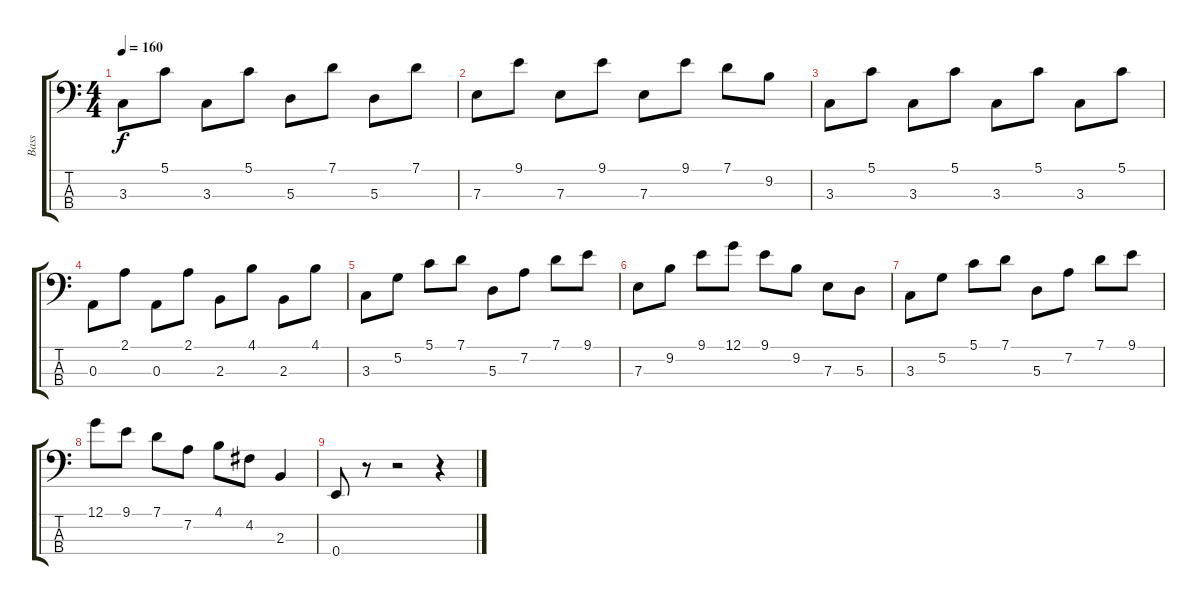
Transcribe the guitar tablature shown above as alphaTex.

\track ("Bass" "Bass") {instrument electricbassfinger}
\staff {score tabs}
\tuning (G2 D2 A1 E1) {hide}
\ts (4 4)
\tempo 160
\clef f4
\ks c
3.3.8{dy f} 5.1.8 3.3.8 5.1.8 5.3.8 7.1.8 5.3.8 7.1.8 |
7.3.8 9.1.8 7.3.8 9.1.8 7.3.8 9.1.8 7.1.8 9.2.8 |
3.3.8 5.1.8 3.3.8 5.1.8 3.3.8 5.1.8 3.3.8 5.1.8 |
0.3.8 2.1.8 0.3.8 2.1.8 2.3.8 4.1.8 2.3.8 4.1.8 |
3.3.8 5.2.8 5.1.8 7.1.8 5.3.8 7.2.8 7.1.8 9.1.8 |
7.3.8 9.2.8 9.1.8 12.1.8 9.1.8 9.2.8 7.3.8 5.3.8 |
3.3.8 5.2.8 5.1.8 7.1.8 5.3.8 7.2.8 7.1.8 9.1.8 |
12.1.8 9.1.8 7.1.8 7.2.8 4.1.8 4.2.8 2.3.4 |
0.4.8 r.8 r.2 r.4
